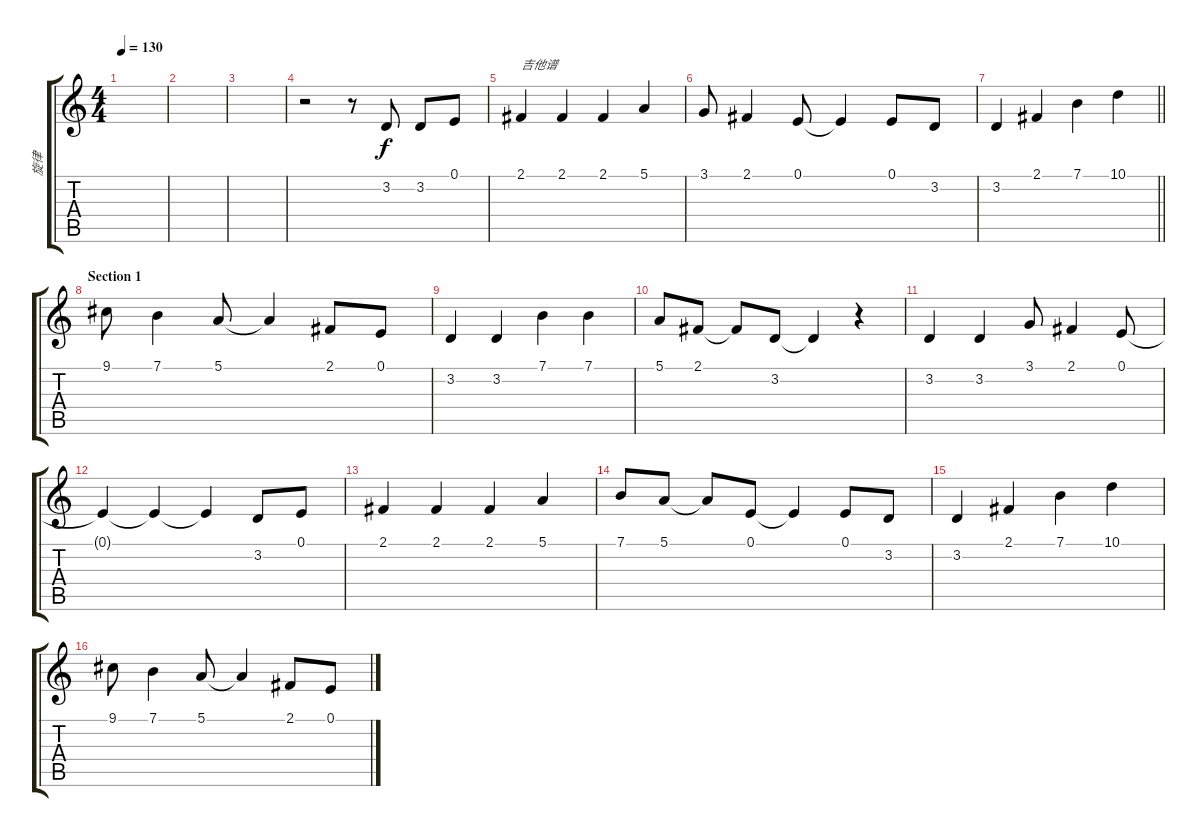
\track ("旋律" "旋律") {instrument baritonesax}
\staff {score tabs}
\tuning (E4 B3 G3 D3 A2 E2) {hide}
\ts (4 4)
\tempo 130
\clef g2
\ks c
|
|
|
r.2 r.8 3.2.8 3.2.8 0.1.8 |
2.1.4{txt "吉他谱"} 2.1.4 2.1.4 5.1.4 |
3.1.8 2.1.4 0.1.8 0.1{t}.4 0.1.8 3.2.8 |
\barLineRight lightlight
3.2.4 2.1.4 7.1.4 10.1.4 |
\section ("" "Section 1")
9.1.8 7.1.4 5.1.8 5.1{t}.4 2.1.8 0.1.8 |
3.2.4 3.2.4 7.1.4 7.1.4 |
5.1.8 2.1.8 2.1{t}.8 3.2.8 3.2{t}.4 r.4 |
3.2.4 3.2.4 3.1.8 2.1.4 0.1.8 |
0.1{t}.4 0.1{t}.4 0.1{t}.4 3.2.8 0.1.8 |
2.1.4 2.1.4 2.1.4 5.1.4 |
7.1.8 5.1.8 5.1{t}.8 0.1.8 0.1{t}.4 0.1.8 3.2.8 |
3.2.4 2.1.4 7.1.4 10.1.4 |
9.1.8 7.1.4 5.1.8 5.1{t}.4 2.1.8 0.1.8
